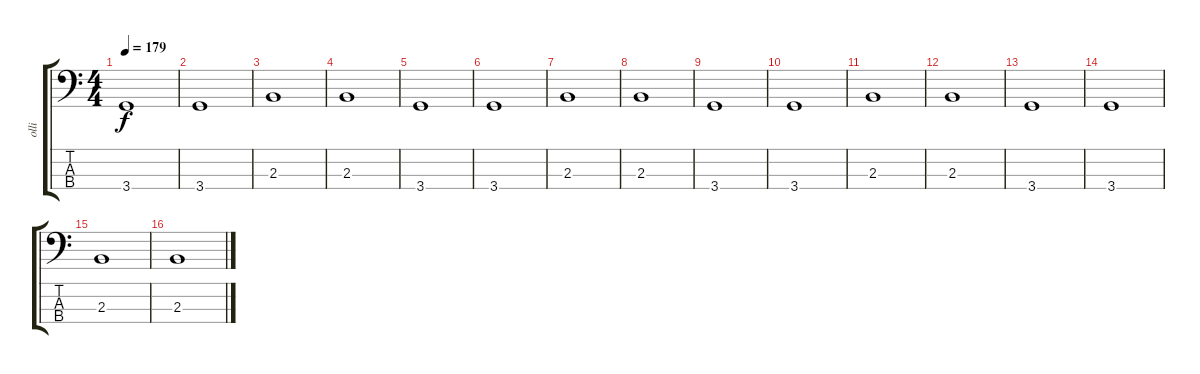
\track ("olli" "olli") {instrument electricbassfinger}
\staff {score tabs}
\tuning (G2 D2 A1 E1) {hide}
\ts (4 4)
\tempo 179
\clef f4
\ks c
3.4.1{dy f} |
3.4.1 |
2.3.1 |
2.3.1 |
3.4.1 |
3.4.1 |
2.3.1 |
2.3.1 |
3.4.1 |
3.4.1 |
2.3.1 |
2.3.1 |
3.4.1 |
3.4.1 |
2.3.1 |
2.3.1
